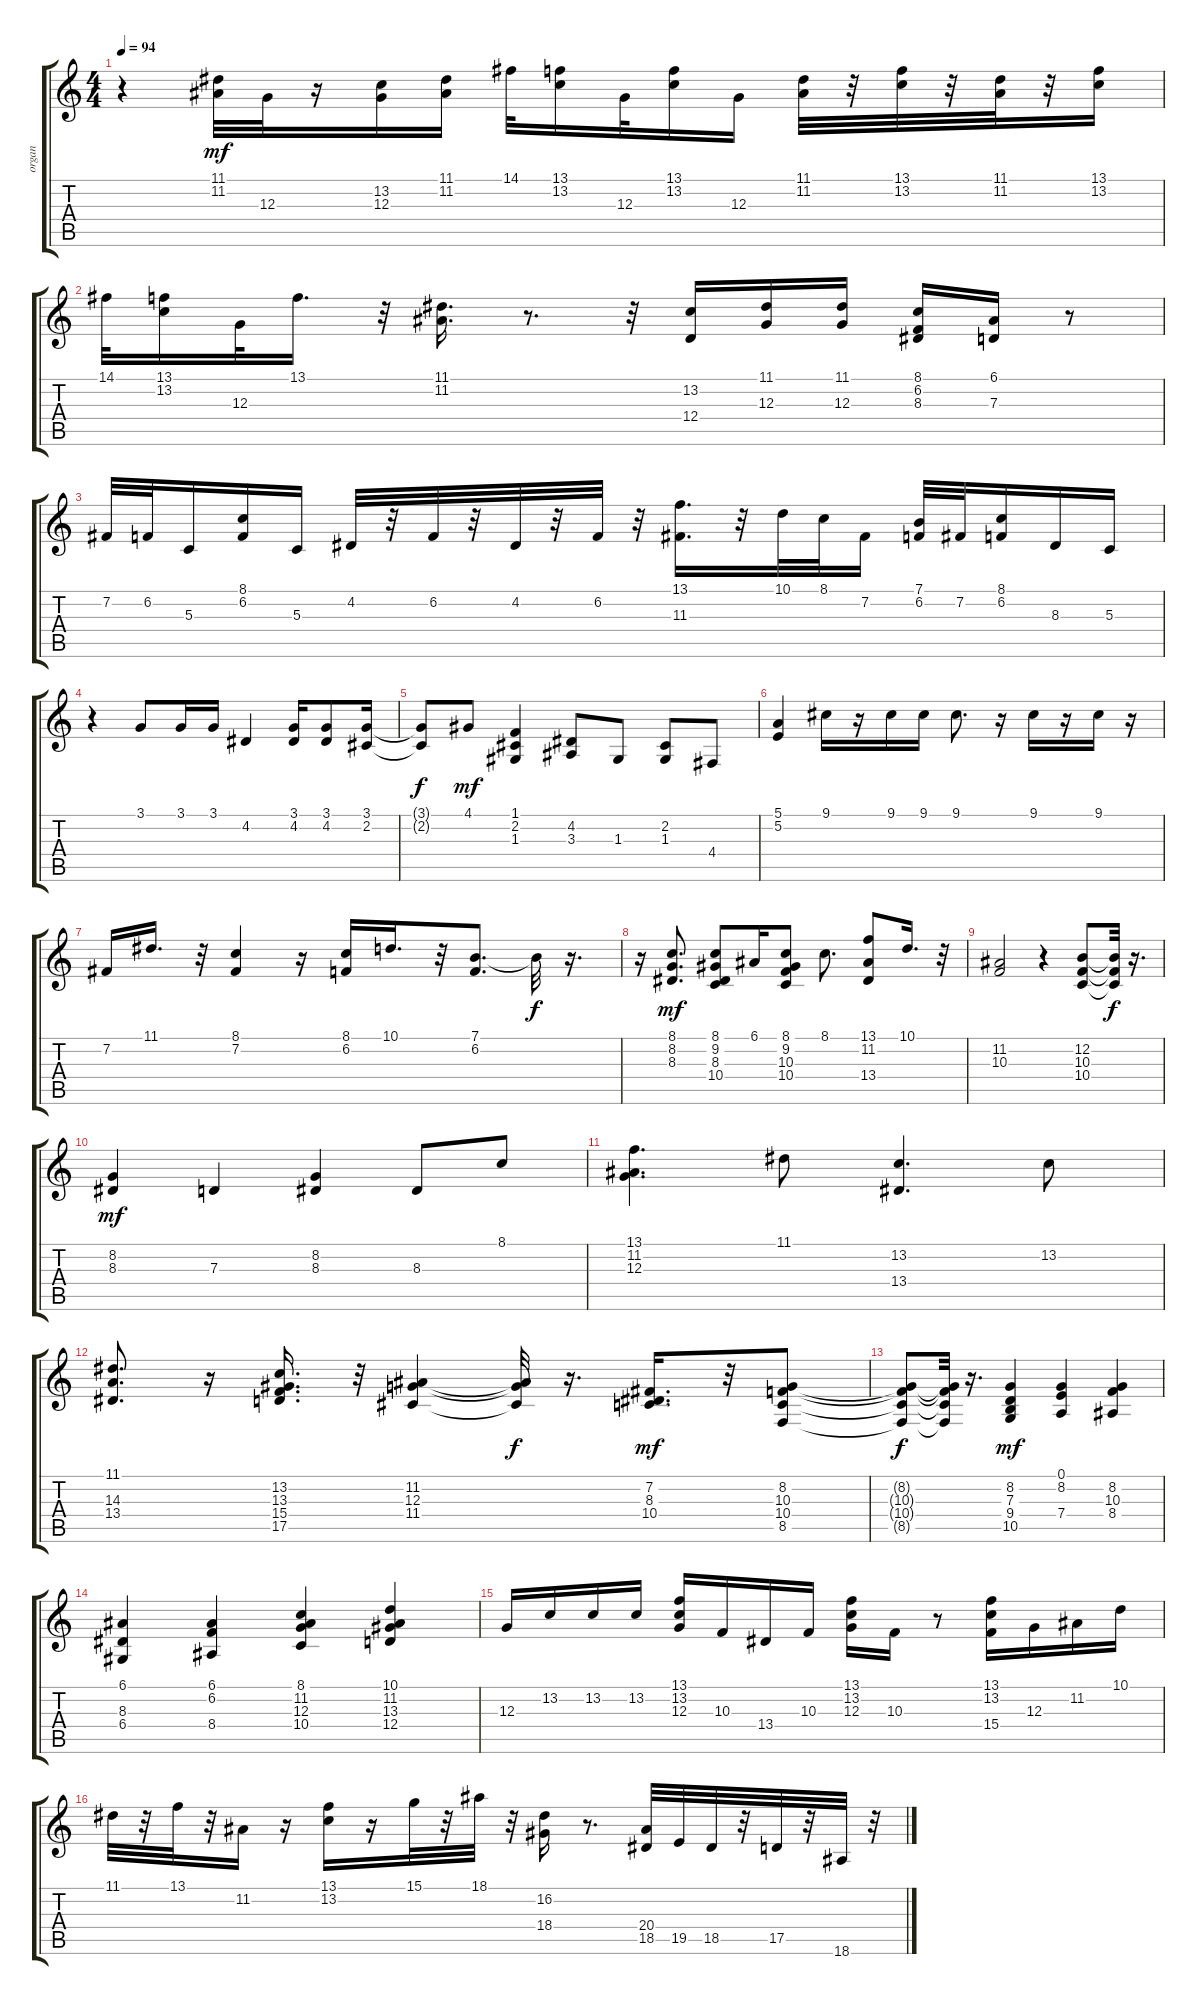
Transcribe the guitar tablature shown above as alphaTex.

\track ("organ               " "organ     ") {instrument percussiveorgan}
\staff {score tabs}
\tuning (E4 B3 G3 D3 A2 E2) {hide}
\ts (4 4)
\tempo 94
\clef g2
\ks c
r.4{dy mf} (11.1 11.2).32{balance 15} 12.3.32 r.16 (13.2 12.3).16{balance 15} (11.1 11.2).16{balance 1} 14.1.32 (13.1 13.2).16 12.3.32 (13.1 13.2).16{balance 12} 12.3.16 (11.1 11.2).32{balance 3} r.32 (13.1 13.2).32 r.32 (11.1 11.2).32{balance 11} r.32 (13.1 13.2).16{balance 4} |
14.1.32 (13.1 13.2).16 12.3.32 13.1.16{d} r.32 (11.1 11.2).16{d} r.8{d} r.32 (13.2 12.4).16{balance 11} (11.1 12.3).16 (11.1 12.3).16 (8.1 6.2 8.3).16 (6.1 7.3).16 r.8 |
7.2.32{balance 0} 6.2.32 5.3.16 (8.1 6.2).16 5.3.16 4.2.32 r.32 6.2.32 r.32 4.2.32 r.32 6.2.32 r.32 (13.1 11.3).16{d balance 16} r.32 10.1.32 8.1.32 7.2.16 (7.1 6.2).32 7.2.32 (8.1 6.2).16 8.3.16 5.3.16 |
r.4 3.1.8{volume 10 balance 6 instrument drawbarorgan} 3.1.16{volume 10} 3.1.16{volume 10} 4.2.4{volume 10} (3.1 4.2).16{volume 11} (3.1 4.2).8{volume 11} (3.1 2.2).16{volume 11} |
(3.1{t} 2.2{t}).8{dy f} 4.1.8{dy mf volume 12} (1.1 2.2 1.3).4{volume 12} (4.2 3.3).8{volume 12} 1.3.8 (2.2 1.3).8 4.4.8 |
(5.1 5.2).4 9.1.16 r.16 9.1.16 9.1.16 9.1.8{d} r.16 9.1.16 r.16 9.1.16 r.16 |
7.2.16 11.1.16{d} r.32 (8.1 7.2).4 r.16 (8.1 6.2).16 10.1.16{d} r.32 (7.1 6.2).8{d} 7.1{t}.32{dy f} r.16{d} |
r.16 (8.1 8.2 8.3).8{d dy mf} (8.1 9.2 8.3 10.4).8 6.1.16 (8.1 9.2 10.3 10.4).8 8.1.8{d} (13.1 11.2 13.4).8 10.1.16{d} r.32 |
(11.2 10.3).2 r.4 (12.2 10.3 10.4).8 (12.2{t} 10.3{t} 10.4{t}).32{dy f} r.16{d} |
(8.2 8.3).4{dy mf} 7.3.4 (8.2 8.3).4 8.3.8 8.1.8 |
(13.1 11.2 12.3).4{d} 11.1.8 (13.2 13.4).4{d} 13.2.8 |
(11.1 14.3 13.4).8{d} r.16 (13.2 13.3 15.4 17.5).16{d} r.32 (11.2 12.3 11.4).4 (11.2{t} 12.3{t} 11.4{t}).32{dy f} r.16{d} (7.2 8.3 10.4).16{d dy mf} r.32 (8.2 10.3 10.4 8.5).8 |
(8.2{t} 10.3{t} 10.4{t} 8.5{t}).8{dy f} (8.2{t} 10.3{t} 10.4{t} 8.5{t}).32 r.16{d} (8.2 7.3 9.4 10.5).4{dy mf} (0.1 8.2 7.4).4 (8.2 10.3 8.4).4 |
(6.1 8.3 6.4).4 (6.1 6.2 8.4).4 (8.1 11.2 12.3 10.4).4 (10.1 11.2 13.3 12.4).4 |
12.3.16{volume 12 balance 12 instrument percussiveorgan} 13.2.16{balance 3} 13.2.16{balance 12} 13.2.16{volume 12 balance 3} (13.1 13.2 12.3).16{balance 12} 10.3.16{balance 3} 13.4.16{volume 12 balance 12} 10.3.16{balance 3} (13.1 13.2 12.3).16{volume 12 balance 11} 10.3.16{balance 4} r.8 (13.1 13.2 15.4).16{volume 12 balance 11} 12.3.16{volume 12} 11.2.16{balance 4} 10.1.16 |
11.1.32{volume 13} r.32 13.1.32 r.32 11.2.16{volume 13} r.16 (13.1 13.2).16{balance 12} r.16 15.1.32{volume 13} r.32 18.1.32{volume 13} r.32 (16.2 18.4).16 r.8{d} (20.4 18.5).32{volume 13 balance 3} 19.5.32 18.5.32 r.32 17.5.32 r.32 18.6.32{volume 13} r.32
